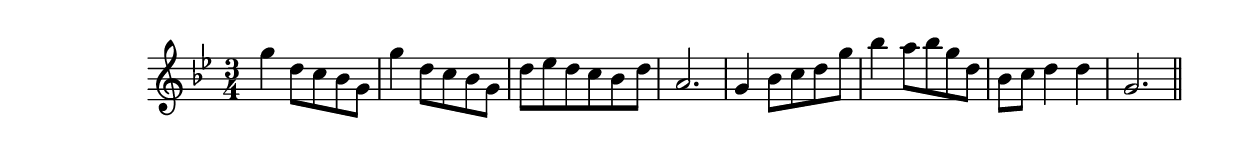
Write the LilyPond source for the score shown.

\version "2.14.0"
%{\header {
  composer = "G.A. Wedge"
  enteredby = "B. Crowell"
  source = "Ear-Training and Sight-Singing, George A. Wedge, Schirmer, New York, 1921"
}%}
\score{{\key g \minor
\time 3/4
%{\tempo 4=100
%}\transpose c g'{\relative c' {
  c4 g8 f es c | c'4 g8 f es c | g' as g f es g | d2. | c4 es8 f g c | es4 d8 es c g | es8 f g4 g | c,2.
  \bar "||"
}}

}}